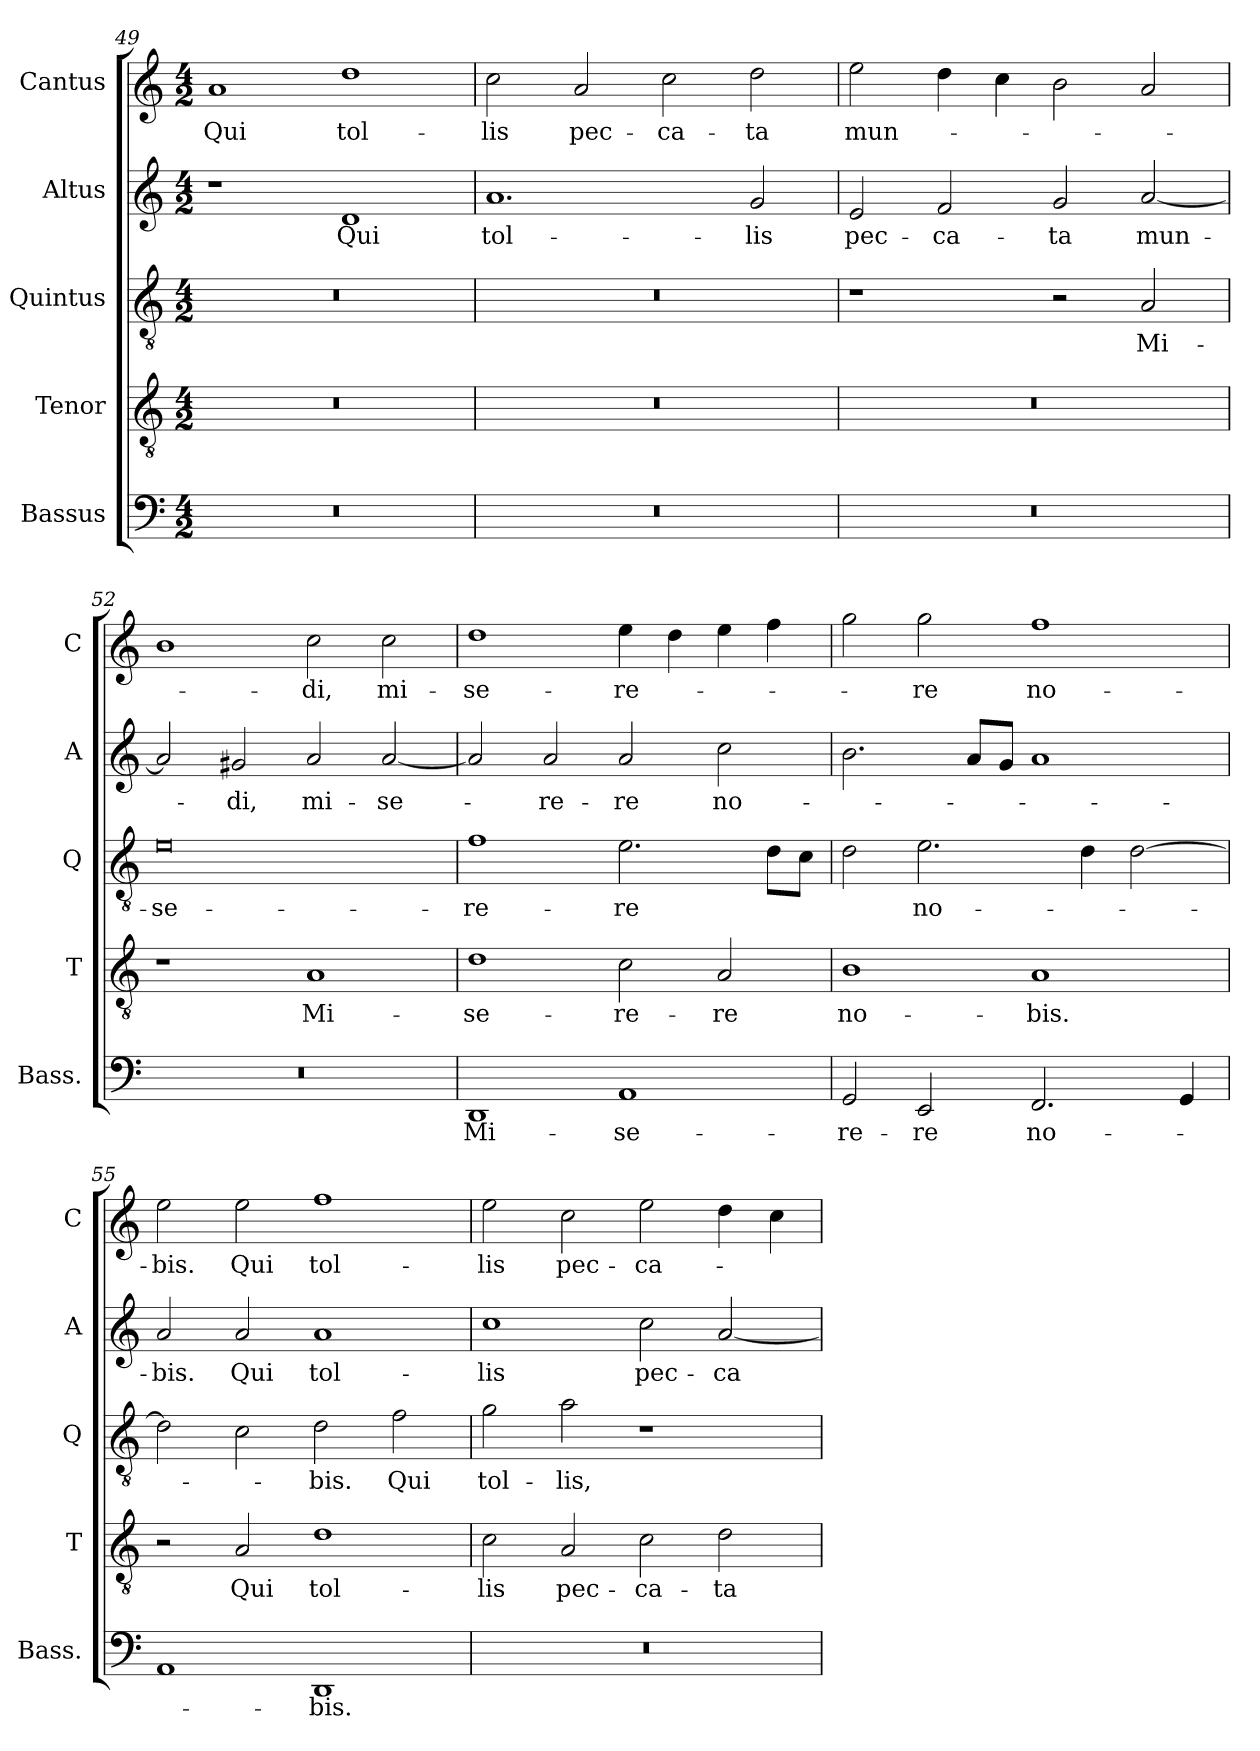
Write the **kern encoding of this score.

**kern	**text	**kern	**text	**kern	**text	**kern	**text	**kern	**text
*part5	*part5	*part4	*part4	*part3	*part3	*part2	*part2	*part1	*part1
*staff5	*staff5	*staff4	*staff4	*staff3	*staff3	*staff2	*staff2	*staff1	*staff1
*I"Bassus	*	*I"Tenor	*	*I"Quintus	*	*I"Altus	*	*I"Cantus	*
*I'Bass.	*	*I'T	*	*I'Q	*	*I'A	*	*I'C	*
*clefF4	*	*clefGv2	*	*clefGv2	*	*clefG2	*	*clefG2	*
*	*	*ITrd7c12	*	*ITrd7c12	*	*	*	*	*
*k[]	*	*k[]	*	*k[]	*	*k[]	*	*k[]	*
*C:	*	*C:	*	*C:	*	*C:	*	*C:	*
*M4/2	*	*M4/2	*	*M4/2	*	*M4/2	*	*M4/2	*
=49	=49	=49	=49	=49	=49	=49	=49	=49	=49
0r	.	0r	.	0r	.	1r	.	1a/	Qui
.	.	.	.	.	.	1d/	Qui	1dd\	tol-
=50	=50	=50	=50	=50	=50	=50	=50	=50	=50
0r	.	0r	.	0r	.	1.a/	tol-	2cc\	-lis
.	.	.	.	.	.	.	.	2a/	pec-
.	.	.	.	.	.	.	.	2cc\	-ca-
.	.	.	.	.	.	2g/	-lis	2dd\	-ta
=51	=51	=51	=51	=51	=51	=51	=51	=51	=51
0r	.	0r	.	1r	.	2e/	pec-	2ee\	mun-
.	.	.	.	.	.	2f/	-ca-	4dd\	.
.	.	.	.	.	.	.	.	4cc\	.
.	.	.	.	2r	.	2g/	-ta	2b\	.
.	.	.	.	2AA/	Mi-	[2a/	mun-	2a/	.
=52	=52	=52	=52	=52	=52	=52	=52	=52	=52
0r	.	1r	.	0E\	-se-	2a/]	.	1b\	.
.	.	.	.	.	.	2g#/	-di,	.	.
.	.	1AA/	Mi-	.	.	2a/	mi-	2cc\	-di,
.	.	.	.	.	.	[2a/	-se-	2cc\	mi-
=53	=53	=53	=53	=53	=53	=53	=53	=53	=53
1DD/	Mi-	1D\	-se-	1F\	-re-	2a/]	.	1dd\	-se-
.	.	.	.	.	.	2a/	-re-	.	.
1AA/	-se-	2C\	-re-	2.E\	-re	2a/	-re	4ee\	-re-
.	.	.	.	.	.	.	.	4dd\	.
.	.	2AA/	-re	.	.	2cc\	no-	4ee\	.
.	.	.	.	8D\L	.	.	.	4ff\	.
.	.	.	.	8C\J	.	.	.	.	.
=54	=54	=54	=54	=54	=54	=54	=54	=54	=54
2GG/	-re-	1BB\	no-	2D\	.	2.b\	.	2gg\	.
2EE/	-re	.	.	2.E\	no-	.	.	2gg\	-re
.	.	.	.	.	.	8a/L	.	.	.
.	.	.	.	.	.	8g/J	.	.	.
2.FF/	no-	1AA/	-bis.	.	.	1a/	.	1ff\	no-
.	.	.	.	4D\	.	.	.	.	.
.	.	.	.	[2D\	.	.	.	.	.
4GG/	.	.	.	.	.	.	.	.	.
=55	=55	=55	=55	=55	=55	=55	=55	=55	=55
1AA/	.	2r	.	2D\]	.	2a/	-bis.	2ee\	-bis.
.	.	2AA/	Qui	2C\	.	2a/	Qui	2ee\	Qui
1DD/	-bis.	1D\	tol-	2D\	-bis.	1a/	tol-	1ff\	tol-
.	.	.	.	2F\	Qui	.	.	.	.
=56	=56	=56	=56	=56	=56	=56	=56	=56	=56
0r	.	2C\	-lis	2G\	tol-	1cc\	-lis	2ee\	-lis
.	.	2AA/	pec-	2A\	-lis,	.	.	2cc\	pec-
.	.	2C\	-ca-	1r	.	2cc\	pec-	2ee\	-ca-
.	.	2D\	-ta	.	.	[2a/	-ca-	4dd\	.
.	.	.	.	.	.	.	.	4cc\	.
=	=	=	=	=	=	=	=	=	=
*-	*-	*-	*-	*-	*-	*-	*-	*-	*-
